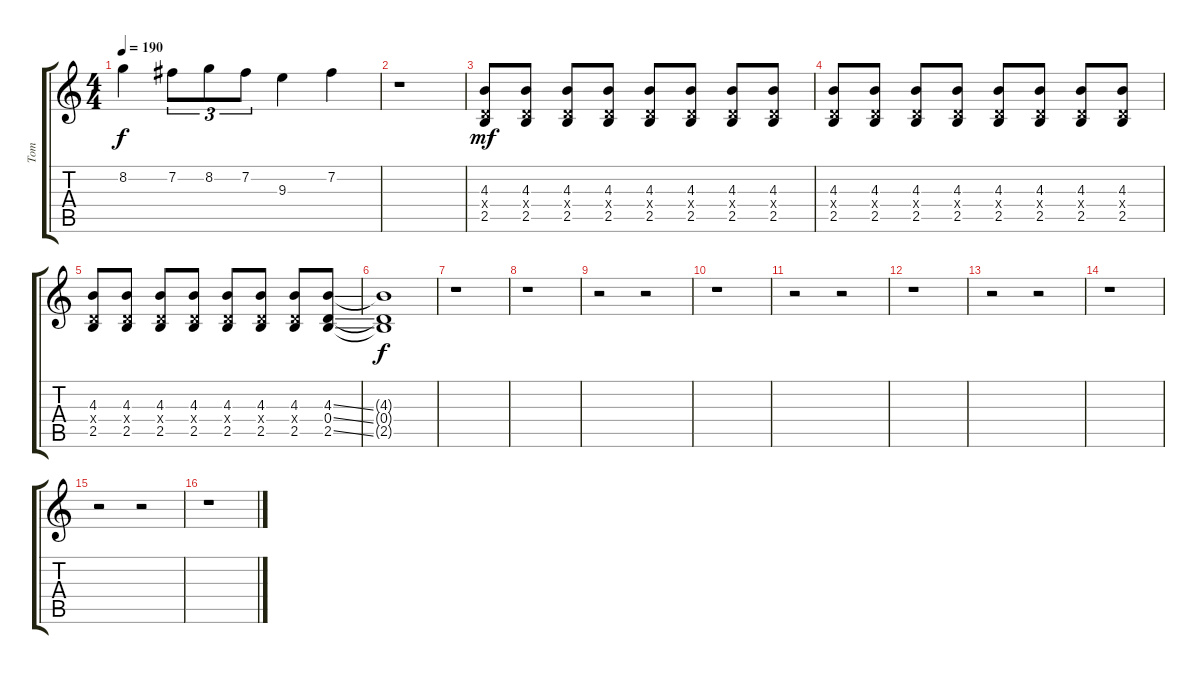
\track ("Tom" "Tom") {instrument distortionguitar}
\staff {score tabs}
\tuning (E4 B3 G3 D3 A2 E2) {hide}
\ts (4 4)
\tempo 190
\clef g2
\ks c
8.2.4{dy f} 7.2.8{tu (3 2)} 8.2.8{tu (3 2)} 7.2.8{tu (3 2)} 9.3.4 7.2.4 |
r.1 |
\section ("" "")
(4.3 0.4{x} 2.5).8{dy mf} (4.3 0.4{x} 2.5).8 (4.3 0.4{x} 2.5).8 (4.3 0.4{x} 2.5).8 (4.3 0.4{x} 2.5).8 (4.3 0.4{x} 2.5).8 (4.3 0.4{x} 2.5).8 (4.3 0.4{x} 2.5).8 |
(4.3 0.4{x} 2.5).8 (4.3 0.4{x} 2.5).8 (4.3 0.4{x} 2.5).8 (4.3 0.4{x} 2.5).8 (4.3 0.4{x} 2.5).8 (4.3 0.4{x} 2.5).8 (4.3 0.4{x} 2.5).8 (4.3 0.4{x} 2.5).8 |
(4.3 0.4{x} 2.5).8 (4.3 0.4{x} 2.5).8 (4.3 0.4{x} 2.5).8 (4.3 0.4{x} 2.5).8 (4.3 0.4{x} 2.5).8 (4.3 0.4{x} 2.5).8 (4.3 0.4{x} 2.5).8 (4.3{ss} 0.4{ss} 2.5{ss}).8 |
\section ("" "")
(4.3{t} 0.4{t} 2.5{t}).1{dy f} |
r.1 |
r.1 |
r.2 r.2 |
r.1 |
r.2 r.2 |
r.1 |
r.2 r.2 |
r.1 |
r.2 r.2 |
r.1
